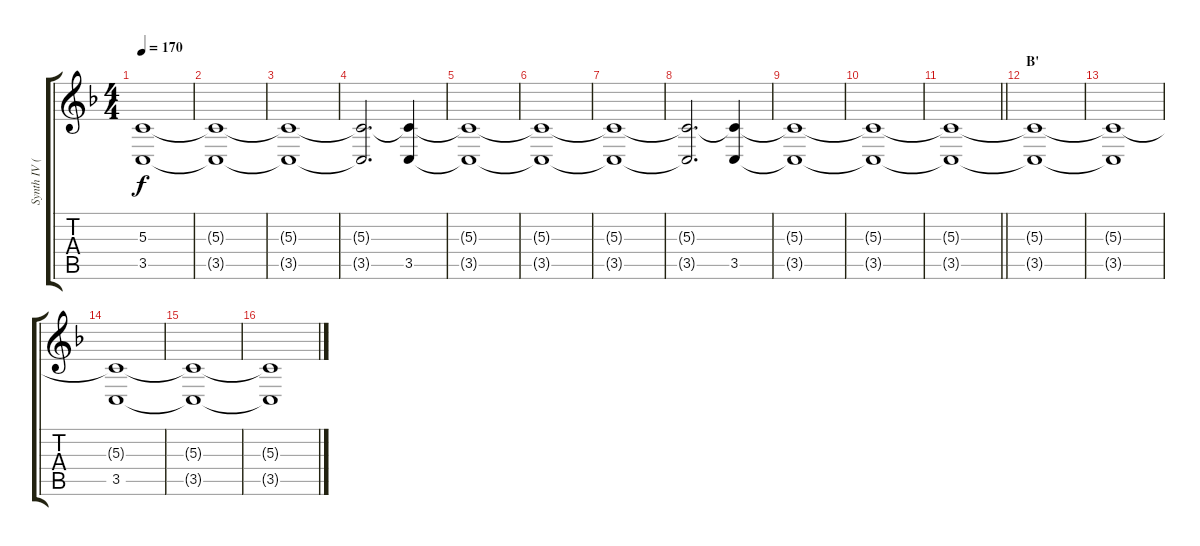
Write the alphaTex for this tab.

\track ("Synth IV (Kotobuki Tsumugi)" "Synth IV (") {instrument drawbarorgan}
\staff {score tabs}
\tuning (E4 B3 G3 D3 A2 E2) {hide}
\ts (4 4)
\tempo 170
\clef g2
\ks f
(5.3{t} 3.5{t}).1{dy f} |
(5.3{t} 3.5{t}).1 |
(5.3{t} 3.5{t}).1 |
(5.3{t} 3.5{t}).2{d} (5.3{t} 3.5).4 |
(5.3{t} 3.5{t}).1 |
(5.3{t} 3.5{t}).1 |
(5.3{t} 3.5{t}).1 |
(5.3{t} 3.5{t}).2{d} (5.3{t} 3.5).4 |
(5.3{t} 3.5{t}).1 |
(5.3{t} 3.5{t}).1 |
\barLineRight lightlight
(5.3{t} 3.5{t}).1 |
\section ("" "B'")
(5.3{t} 3.5{t}).1 |
(5.3{t} 3.5{t}).1 |
(5.3{t} 3.5).1 |
(5.3{t} 3.5{t}).1 |
(5.3{t} 3.5{t}).1
